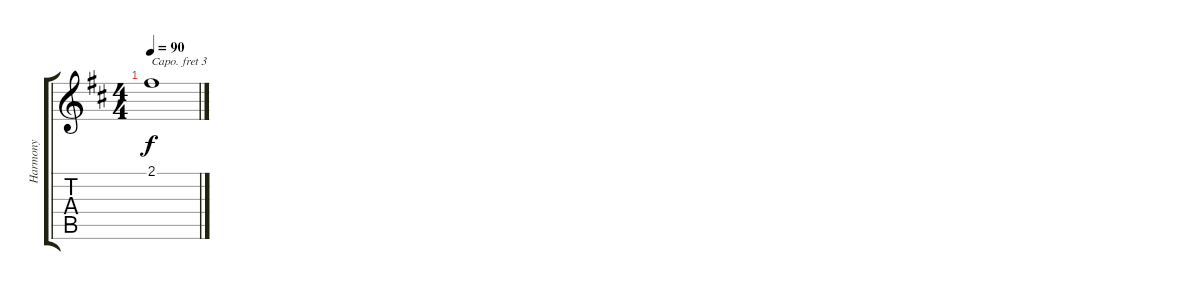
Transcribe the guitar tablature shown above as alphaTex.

\track ("Harmony" "Harmony") {instrument electricguitarjazz}
\staff {score tabs}
\capo 3
\tuning (Db4 Ab3 E3 B2 Gb2 Db2) {hide}
\ts (4 4)
\tempo 90
\clef g2
\ks d
2.1{t}.1{dy f}
